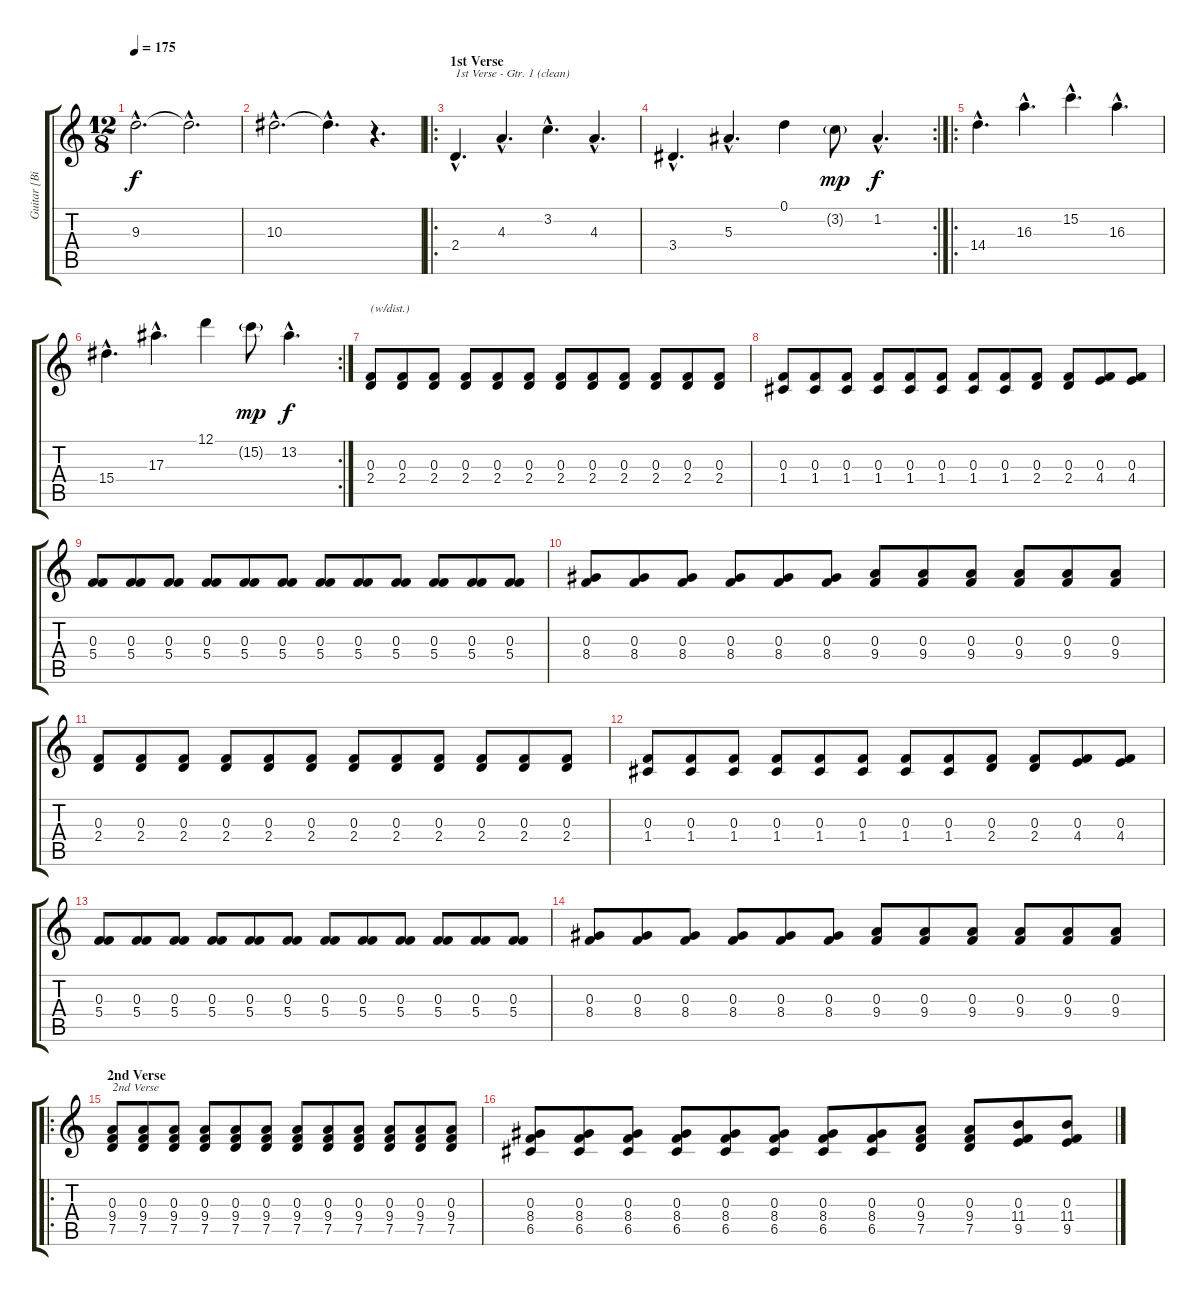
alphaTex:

\track ("Guitar [Bill Kelliher]" "Guitar [Bi") {instrument distortionguitar}
\staff {score tabs}
\tuning (D4 A3 F3 C3 G2 D2) {hide}
\ts (12 8)
\tempo 175
\clef g2
\ks c
9.3{hac}.2{d dy f} 9.3{hac t}.2{d} |
10.3{hac}.2{d} 10.3{hac t}.4{d} r.4{d} |
\ro
\section ("" "1st Verse")
2.4{hac}.4{d txt "1st Verse - Gtr. 1 (clean)" volume 10 instrument electricguitarclean} 4.3{hac}.4{d} 3.2{hac}.4{d} 4.3{hac}.4{d} |
\rc 2
3.4{hac}.4{d} 5.3{hac}.4{d} 0.1.4 3.2{g}.8{dy mp} 1.2{hac}.4{d dy f} |
\ro
14.4{hac}.4{d} 16.3{hac}.4{d} 15.2{hac}.4{d} 16.3{hac}.4{d} |
\rc 2
15.4{hac}.4{d} 17.3{hac}.4{d} 12.1.4 15.2{g}.8{dy mp} 13.2{hac}.4{d dy f} |
(0.3 2.4).8{txt "(w/dist.)" volume 13 instrument distortionguitar} (0.3 2.4).8 (0.3 2.4).8 (0.3 2.4).8 (0.3 2.4).8 (0.3 2.4).8 (0.3 2.4).8 (0.3 2.4).8 (0.3 2.4).8 (0.3 2.4).8 (0.3 2.4).8 (0.3 2.4).8 |
(0.3 1.4).8 (0.3 1.4).8 (0.3 1.4).8 (0.3 1.4).8 (0.3 1.4).8 (0.3 1.4).8 (0.3 1.4).8 (0.3 1.4).8 (0.3 2.4).8 (0.3 2.4).8 (0.3 4.4).8 (0.3 4.4).8 |
(0.3 5.4).8 (0.3 5.4).8 (0.3 5.4).8 (0.3 5.4).8 (0.3 5.4).8 (0.3 5.4).8 (0.3 5.4).8 (0.3 5.4).8 (0.3 5.4).8 (0.3 5.4).8 (0.3 5.4).8 (0.3 5.4).8 |
(0.3 8.4).8 (0.3 8.4).8 (0.3 8.4).8 (0.3 8.4).8 (0.3 8.4).8 (0.3 8.4).8 (0.3 9.4).8 (0.3 9.4).8 (0.3 9.4).8 (0.3 9.4).8 (0.3 9.4).8 (0.3 9.4).8 |
(0.3 2.4).8 (0.3 2.4).8 (0.3 2.4).8 (0.3 2.4).8 (0.3 2.4).8 (0.3 2.4).8 (0.3 2.4).8 (0.3 2.4).8 (0.3 2.4).8 (0.3 2.4).8 (0.3 2.4).8 (0.3 2.4).8 |
(0.3 1.4).8 (0.3 1.4).8 (0.3 1.4).8 (0.3 1.4).8 (0.3 1.4).8 (0.3 1.4).8 (0.3 1.4).8 (0.3 1.4).8 (0.3 2.4).8 (0.3 2.4).8 (0.3 4.4).8 (0.3 4.4).8 |
(0.3 5.4).8 (0.3 5.4).8 (0.3 5.4).8 (0.3 5.4).8 (0.3 5.4).8 (0.3 5.4).8 (0.3 5.4).8 (0.3 5.4).8 (0.3 5.4).8 (0.3 5.4).8 (0.3 5.4).8 (0.3 5.4).8 |
(0.3 8.4).8 (0.3 8.4).8 (0.3 8.4).8 (0.3 8.4).8 (0.3 8.4).8 (0.3 8.4).8 (0.3 9.4).8 (0.3 9.4).8 (0.3 9.4).8 (0.3 9.4).8 (0.3 9.4).8 (0.3 9.4).8 |
\ro
\section ("" "2nd Verse")
(0.3 9.4 7.5).8{txt "2nd Verse"} (0.3 9.4 7.5).8 (0.3 9.4 7.5).8 (0.3 9.4 7.5).8 (0.3 9.4 7.5).8 (0.3 9.4 7.5).8 (0.3 9.4 7.5).8 (0.3 9.4 7.5).8 (0.3 9.4 7.5).8 (0.3 9.4 7.5).8 (0.3 9.4 7.5).8 (0.3 9.4 7.5).8 |
(0.3 8.4 6.5).8 (0.3 8.4 6.5).8 (0.3 8.4 6.5).8 (0.3 8.4 6.5).8 (0.3 8.4 6.5).8 (0.3 8.4 6.5).8 (0.3 8.4 6.5).8 (0.3 8.4 6.5).8 (0.3 9.4 7.5).8 (0.3 9.4 7.5).8 (0.3 11.4 9.5).8 (0.3 11.4 9.5).8
